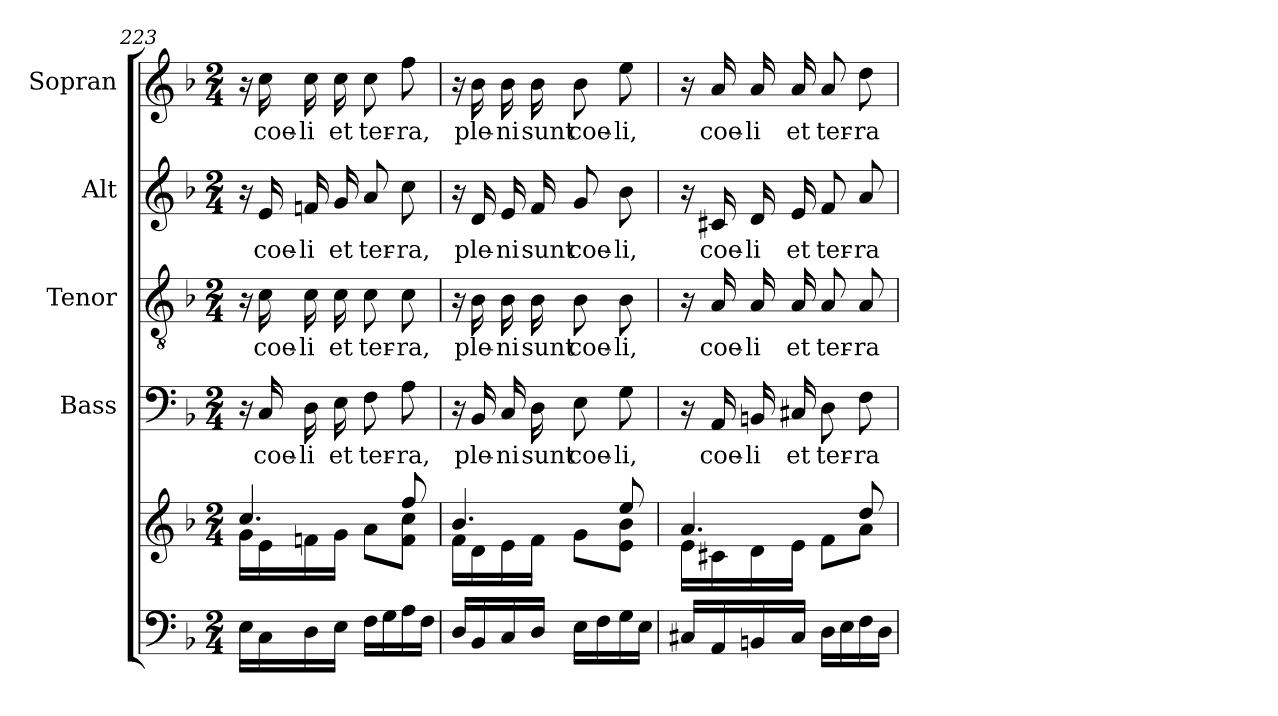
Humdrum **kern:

**kern	**kern	**kern	**text	**kern	**text	**kern	**text	**kern	**text
*part5	*part5	*part4	*part4	*part3	*part3	*part2	*part2	*part1	*part1
*staff6	*staff5	*staff4	*staff4	*staff3	*staff3	*staff2	*staff2	*staff1	*staff1
*	*	*I"Bass	*	*I"Tenor	*	*I"Alt	*	*I"Sopran	*
*	*	*I'B.	*	*I'T.	*	*I'A.	*	*I'S.	*
*clefF4	*clefG2	*clefF4	*	*clefGv2	*	*clefG2	*	*clefG2	*
*k[b-]	*k[b-]	*k[b-]	*	*k[b-]	*	*k[b-]	*	*k[b-]	*
*F:	*F:	*F:	*	*F:	*	*F:	*	*F:	*
*M2/4	*M2/4	*M2/4	*	*M2/4	*	*M2/4	*	*M2/4	*
=223	=223	=223	=223	=223	=223	=223	=223	=223	=223
*	*^	*	*	*	*	*	*	*	*
16E\LL	4.cc/	16g\LL	16r	.	16r	.	16r	.	16r	.
!	!	!	!	!LO:LY:b	!	!LO:LY:b	!	!LO:LY:b	!	!LO:LY:b
16C\	.	16e\	16C/	coe-	16c\	coe-	16e/	coe-	16cc\	coe-
!	!	!	!	!LO:LY:b	!	!LO:LY:b	!	!LO:LY:b	!	!LO:LY:b
16D\	.	16fn\	16D\	-li	16c\	-li	16fn/	-li	16cc\	-li
!	!	!	!	!LO:LY:b	!	!LO:LY:b	!	!LO:LY:b	!	!LO:LY:b
16E\JJ	.	16g\JJ	16E\	et	16c\	et	16g/	et	16cc\	et
!	!	!	!	!LO:LY:b	!	!LO:LY:b	!	!LO:LY:b	!	!LO:LY:b
16F\LL	.	8a\L	8F\	ter-	8c\	ter-	8a/	ter-	8cc\	ter-
16G\	.	.	.	.	.	.	.	.	.	.
!	!	!	!	!LO:LY:b	!	!LO:LY:b	!	!LO:LY:b	!	!LO:LY:b
16A\	8ff/	8f\ 8cc\J	8A\	-ra,	8c\	-ra,	8cc\	-ra,	8ff\	-ra,
16F\JJ	.	.	.	.	.	.	.	.	.	.
!!LO:LB:g=z
=224	=224	=224	=224	=224	=224	=224	=224	=224	=224	=224
16D/LL	4.b-/	16f\LL	16r	.	16r	.	16r	.	16r	.
!	!	!	!	!LO:LY:b	!	!LO:LY:b	!	!LO:LY:b	!	!LO:LY:b
16BB-/	.	16d\	16BB-/	ple-	16B-\	ple-	16d/	ple-	16b-\	ple-
!	!	!	!	!LO:LY:b	!	!LO:LY:b	!	!LO:LY:b	!	!LO:LY:b
16C/	.	16e\	16C/	-ni	16B-\	-ni	16e/	-ni	16b-\	-ni
!	!	!	!	!LO:LY:b	!	!LO:LY:b	!	!LO:LY:b	!	!LO:LY:b
16D/JJ	.	16f\JJ	16D\	sunt	16B-\	sunt	16f/	sunt	16b-\	sunt
!	!	!	!	!LO:LY:b	!	!LO:LY:b	!	!LO:LY:b	!	!LO:LY:b
16E\LL	.	8g\L	8E\	coe-	8B-\	coe-	8g/	coe-	8b-\	coe-
16F\	.	.	.	.	.	.	.	.	.	.
!	!	!	!	!LO:LY:b	!	!LO:LY:b	!	!LO:LY:b	!	!LO:LY:b
16G\	8ee/	8e\ 8b-\J	8G\	-li,	8B-\	-li,	8b-\	-li,	8ee\	-li,
16E\JJ	.	.	.	.	.	.	.	.	.	.
=225	=225	=225	=225	=225	=225	=225	=225	=225	=225	=225
16C#X/LL	4.a/	16e\LL	16r	.	16r	.	16r	.	16r	.
!	!	!	!	!LO:LY:b	!	!LO:LY:b	!	!LO:LY:b	!	!LO:LY:b
16AA/	.	16c#X\	16AA/	coe-	16A/	coe-	16c#X/	coe-	16a/	coe-
!	!	!	!	!LO:LY:b	!	!LO:LY:b	!	!LO:LY:b	!	!LO:LY:b
16BBn/	.	16d\	16BBn/	-li	16A/	-li	16d/	-li	16a/	-li
!	!	!	!	!LO:LY:b	!	!LO:LY:b	!	!LO:LY:b	!	!LO:LY:b
16C#/JJ	.	16e\JJ	16C#X/	et	16A/	et	16e/	et	16a/	et
!	!	!	!	!LO:LY:b	!	!LO:LY:b	!	!LO:LY:b	!	!LO:LY:b
16D\LL	.	8f\L	8D\	ter-	8A/	ter-	8f/	ter-	8a/	ter-
16E\	.	.	.	.	.	.	.	.	.	.
!	!	!	!	!LO:LY:b	!	!LO:LY:b	!	!LO:LY:b	!	!LO:LY:b
16F\	8dd/	8a\J	8F\	-ra	8A/	-ra	8a/	-ra	8dd\	-ra
16D\JJ	.	.	.	.	.	.	.	.	.	.
*	*v	*v	*	*	*	*	*	*	*	*
=	=	=	=	=	=	=	=	=	=
*-	*-	*-	*-	*-	*-	*-	*-	*-	*-
